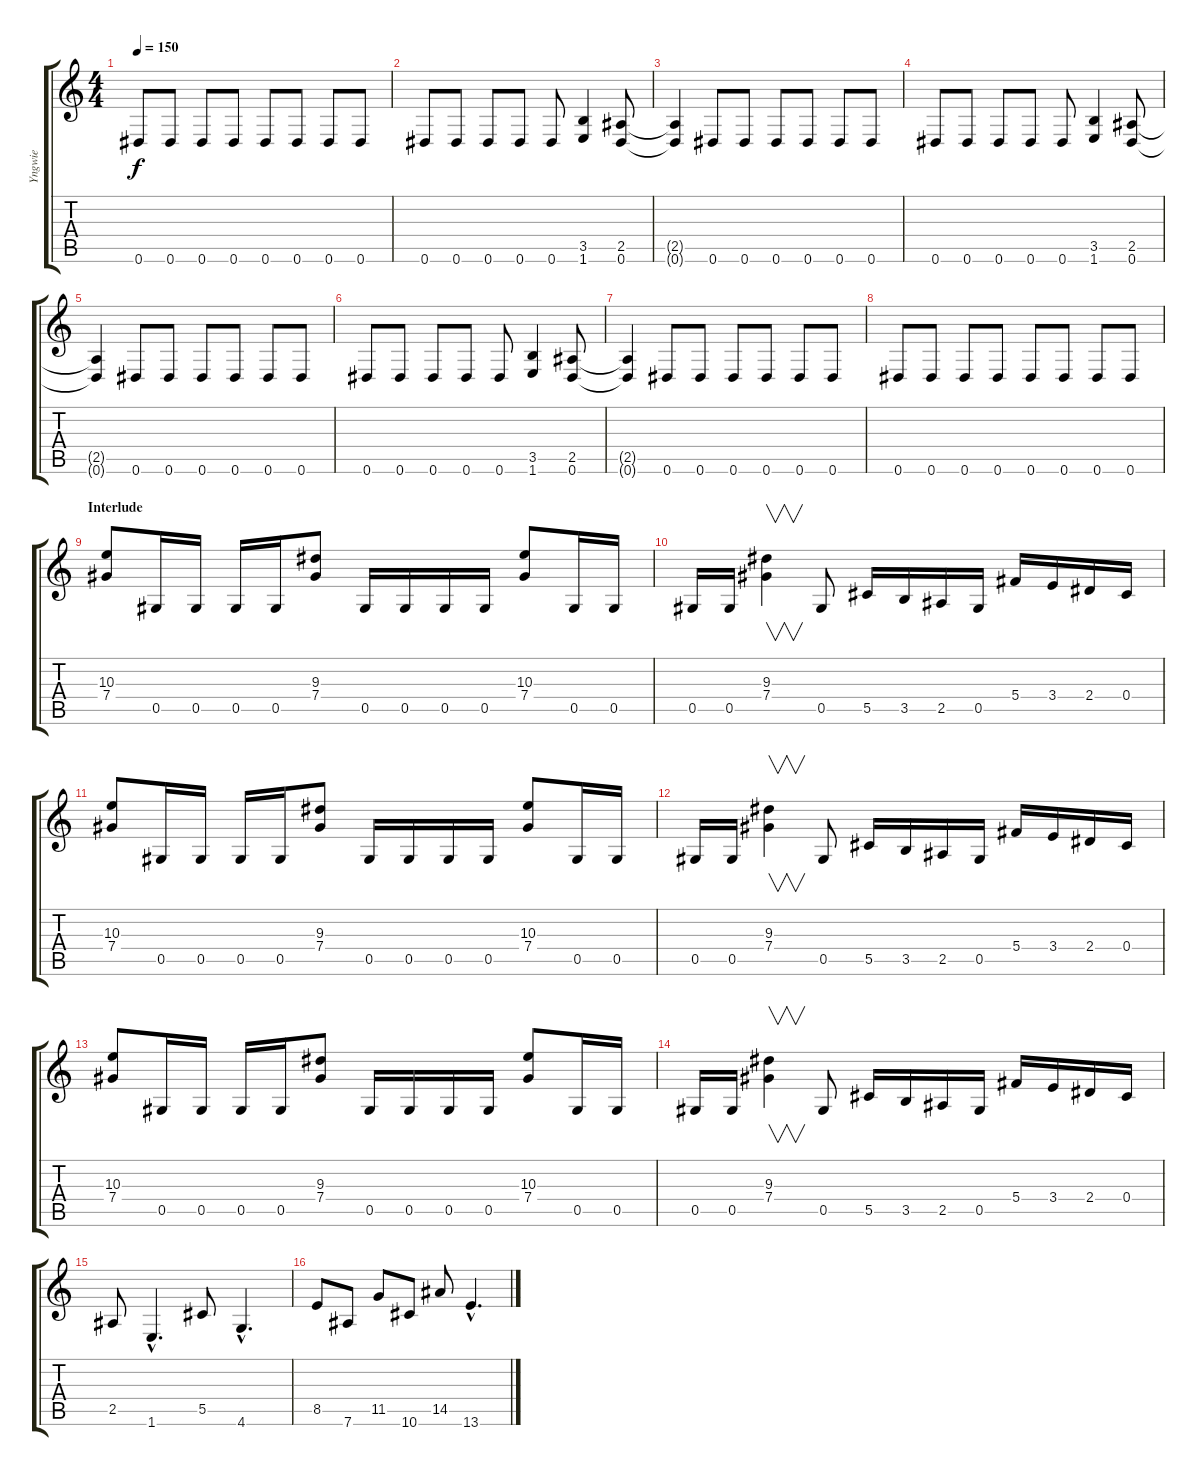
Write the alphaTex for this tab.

\track ("Yngwie" "Yngwie") {instrument distortionguitar}
\staff {score tabs}
\tuning (Eb4 Bb3 Gb3 Db3 Ab2 Eb2) {hide}
\ts (4 4)
\tempo 150
\clef g2
\ks c
0.6.8{dy f} 0.6.8 0.6.8 0.6.8 0.6.8 0.6.8 0.6.8 0.6.8 |
0.6.8 0.6.8 0.6.8 0.6.8 0.6.8 (3.5 1.6).4 (2.5 0.6).8 |
(2.5{t} 0.6{t}).4 0.6.8 0.6.8 0.6.8 0.6.8 0.6.8 0.6.8 |
0.6.8 0.6.8 0.6.8 0.6.8 0.6.8 (3.5 1.6).4 (2.5 0.6).8 |
(2.5{t} 0.6{t}).4 0.6.8 0.6.8 0.6.8 0.6.8 0.6.8 0.6.8 |
0.6.8 0.6.8 0.6.8 0.6.8 0.6.8 (3.5 1.6).4 (2.5 0.6).8 |
(2.5{t} 0.6{t}).4 0.6.8 0.6.8 0.6.8 0.6.8 0.6.8 0.6.8 |
0.6.8 0.6.8 0.6.8 0.6.8 0.6.8 0.6.8 0.6.8 0.6.8 |
\section ("" "Interlude")
(10.3 7.4).8 0.5.16 0.5.16 0.5.16 0.5.16 (9.3 7.4).8 0.5.16 0.5.16 0.5.16 0.5.16 (10.3 7.4).8 0.5.16 0.5.16 |
0.5.16 0.5.16 (9.3 7.4).4{v} 0.5.8 5.5.16 3.5.16 2.5.16 0.5.16 5.4.16 3.4.16 2.4.16 0.4.16 |
(10.3 7.4).8 0.5.16 0.5.16 0.5.16 0.5.16 (9.3 7.4).8 0.5.16 0.5.16 0.5.16 0.5.16 (10.3 7.4).8 0.5.16 0.5.16 |
0.5.16 0.5.16 (9.3 7.4).4{v} 0.5.8 5.5.16 3.5.16 2.5.16 0.5.16 5.4.16 3.4.16 2.4.16 0.4.16 |
(10.3 7.4).8 0.5.16 0.5.16 0.5.16 0.5.16 (9.3 7.4).8 0.5.16 0.5.16 0.5.16 0.5.16 (10.3 7.4).8 0.5.16 0.5.16 |
0.5.16 0.5.16 (9.3 7.4).4{v} 0.5.8 5.5.16 3.5.16 2.5.16 0.5.16 5.4.16 3.4.16 2.4.16 0.4.16 |
2.5.8 1.6{hac}.4{d} 5.5.8 4.6{hac}.4{d} |
8.5.8 7.6.8 11.5.8 10.6.8 14.5.8 13.6{hac}.4{d}
